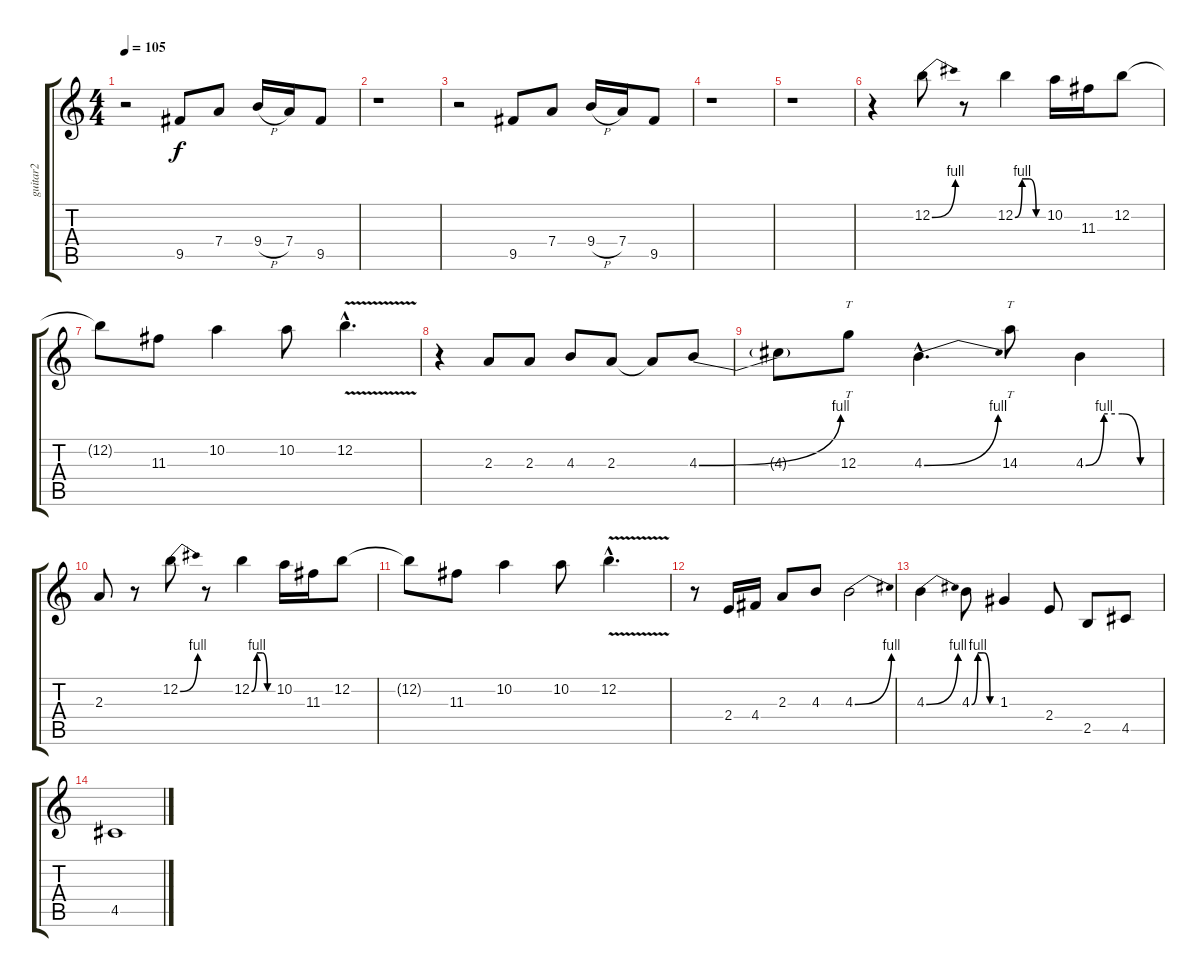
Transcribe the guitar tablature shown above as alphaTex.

\track ("guitar2" "guitar2") {instrument distortionguitar}
\staff {score tabs}
\tuning (E4 B3 G3 D3 A2 E2) {hide}
\ts (4 4)
\tempo 105
\clef g2
\ks c
r.2{dy f} 9.5.8 7.4.8 9.4{h}.16 7.4.16 9.5.8 |
r.1 |
r.2 9.5.8 7.4.8 9.4{h}.16 7.4.16 9.5.8 |
r.1 |
r.1 |
r.4 12.2{be (bend 0 0 60 4)}.8 r.8 12.2{be (custom 0 0 15 4 30 4 45 0 60 0)}.4 10.2.16 11.3.16 12.2.8 |
12.2{t}.8 11.3.8 10.2.4 10.2.8 12.2{v hac}.4{d} |
r.4 2.3.8 2.3.8 4.3.8 2.3.8 2.3{t}.8 4.3{be (bend 0 0 60 4)}.8 |
4.3{t}.8 12.3.8{tt} 4.3{be (bend 0 0 60 4) hac}.4{d} 14.3.8{tt} 4.3{be (custom 0 0 15 4 30 4 45 0 60 0)}.4 |
2.3.8 r.8 12.2{be (bend 0 0 60 4)}.8 r.8 12.2{be (custom 0 0 15 4 30 4 45 0 60 0)}.4 10.2.16 11.3.16 12.2.8 |
12.2{t}.8 11.3.8 10.2.4 10.2.8 12.2{v hac}.4{d} |
r.8 2.4.16 4.4.16 2.3.8 4.3.8 4.3{be (bend 0 0 60 4)}.2 |
4.3{be (bend 0 0 60 4)}.4 4.3{be (custom 0 0 15 4 30 4 45 0 60 0)}.8 1.3.4 2.4.8 2.5.8 4.5.8 |
4.5.1
